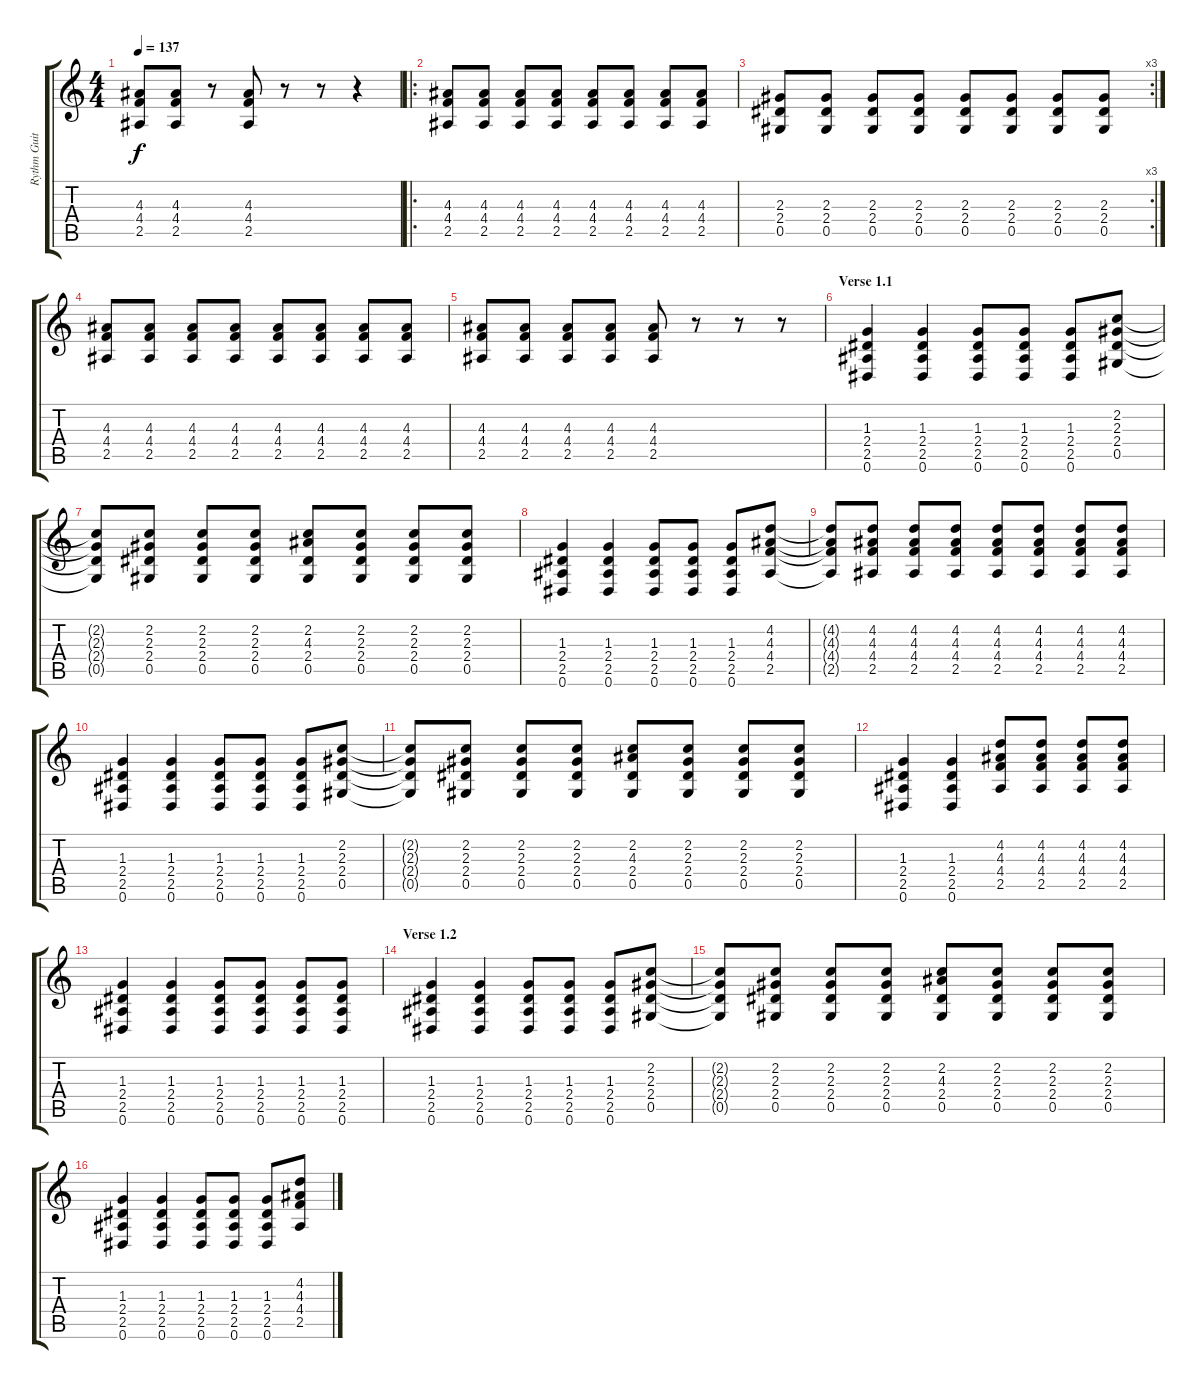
\track ("Rythm Guitar (BJA)" "Rythm Guit") {instrument overdrivenguitar}
\staff {score tabs}
\tuning (Eb4 Bb3 Gb3 Db3 Ab2 Eb2) {hide}
\ts (4 4)
\tempo 137
\clef g2
\ks c
(4.3 4.4 2.5).8{dy f instrument overdrivenguitar} (4.3 4.4 2.5).8 r.8 (4.3 4.4 2.5).8 r.8 r.8 r.4 |
\ro
(4.3 4.4 2.5).8 (4.3 4.4 2.5).8 (4.3 4.4 2.5).8 (4.3 4.4 2.5).8 (4.3 4.4 2.5).8 (4.3 4.4 2.5).8 (4.3 4.4 2.5).8 (4.3 4.4 2.5).8 |
\rc 3
(2.3 2.4 0.5).8 (2.3 2.4 0.5).8 (2.3 2.4 0.5).8 (2.3 2.4 0.5).8 (2.3 2.4 0.5).8 (2.3 2.4 0.5).8 (2.3 2.4 0.5).8 (2.3 2.4 0.5).8 |
(4.3 4.4 2.5).8 (4.3 4.4 2.5).8 (4.3 4.4 2.5).8 (4.3 4.4 2.5).8 (4.3 4.4 2.5).8 (4.3 4.4 2.5).8 (4.3 4.4 2.5).8 (4.3 4.4 2.5).8 |
(4.3 4.4 2.5).8 (4.3 4.4 2.5).8 (4.3 4.4 2.5).8 (4.3 4.4 2.5).8 (4.3 4.4 2.5).8 r.8 r.8 r.8 |
\section ("" "Verse 1.1")
(1.3 2.4 2.5 0.6).4 (1.3 2.4 2.5 0.6).4 (1.3 2.4 2.5 0.6).8 (1.3 2.4 2.5 0.6).8 (1.3 2.4 2.5 0.6).8 (2.2 2.3 2.4 0.5).8 |
(2.2{t} 2.3{t} 2.4{t} 0.5{t}).8 (2.2 2.3 2.4 0.5).8 (2.2 2.3 2.4 0.5).8 (2.2 2.3 2.4 0.5).8 (2.2 4.3 2.4 0.5).8 (2.2 2.3 2.4 0.5).8 (2.2 2.3 2.4 0.5).8 (2.2 2.3 2.4 0.5).8 |
(1.3 2.4 2.5 0.6).4 (1.3 2.4 2.5 0.6).4 (1.3 2.4 2.5 0.6).8 (1.3 2.4 2.5 0.6).8 (1.3 2.4 2.5 0.6).8 (4.2 4.3 4.4 2.5).8 |
(4.2{t} 4.3{t} 4.4{t} 2.5{t}).8 (4.2 4.3 4.4 2.5).8 (4.2 4.3 4.4 2.5).8 (4.2 4.3 4.4 2.5).8 (4.2 4.3 4.4 2.5).8 (4.2 4.3 4.4 2.5).8 (4.2 4.3 4.4 2.5).8 (4.2 4.3 4.4 2.5).8 |
(1.3 2.4 2.5 0.6).4 (1.3 2.4 2.5 0.6).4 (1.3 2.4 2.5 0.6).8 (1.3 2.4 2.5 0.6).8 (1.3 2.4 2.5 0.6).8 (2.2 2.3 2.4 0.5).8 |
(2.2{t} 2.3{t} 2.4{t} 0.5{t}).8 (2.2 2.3 2.4 0.5).8 (2.2 2.3 2.4 0.5).8 (2.2 2.3 2.4 0.5).8 (2.2 4.3 2.4 0.5).8 (2.2 2.3 2.4 0.5).8 (2.2 2.3 2.4 0.5).8 (2.2 2.3 2.4 0.5).8 |
(1.3 2.4 2.5 0.6).4 (1.3 2.4 2.5 0.6).4 (4.2 4.3 4.4 2.5).8 (4.2 4.3 4.4 2.5).8 (4.2 4.3 4.4 2.5).8 (4.2 4.3 4.4 2.5).8 |
(1.3 2.4 2.5 0.6).4 (1.3 2.4 2.5 0.6).4 (1.3 2.4 2.5 0.6).8 (1.3 2.4 2.5 0.6).8 (1.3 2.4 2.5 0.6).8 (1.3 2.4 2.5 0.6).8 |
\section ("" "Verse 1.2")
(1.3 2.4 2.5 0.6).4 (1.3 2.4 2.5 0.6).4 (1.3 2.4 2.5 0.6).8 (1.3 2.4 2.5 0.6).8 (1.3 2.4 2.5 0.6).8 (2.2 2.3 2.4 0.5).8 |
(2.2{t} 2.3{t} 2.4{t} 0.5{t}).8 (2.2 2.3 2.4 0.5).8 (2.2 2.3 2.4 0.5).8 (2.2 2.3 2.4 0.5).8 (2.2 4.3 2.4 0.5).8 (2.2 2.3 2.4 0.5).8 (2.2 2.3 2.4 0.5).8 (2.2 2.3 2.4 0.5).8 |
(1.3 2.4 2.5 0.6).4 (1.3 2.4 2.5 0.6).4 (1.3 2.4 2.5 0.6).8 (1.3 2.4 2.5 0.6).8 (1.3 2.4 2.5 0.6).8 (4.2 4.3 4.4 2.5).8
